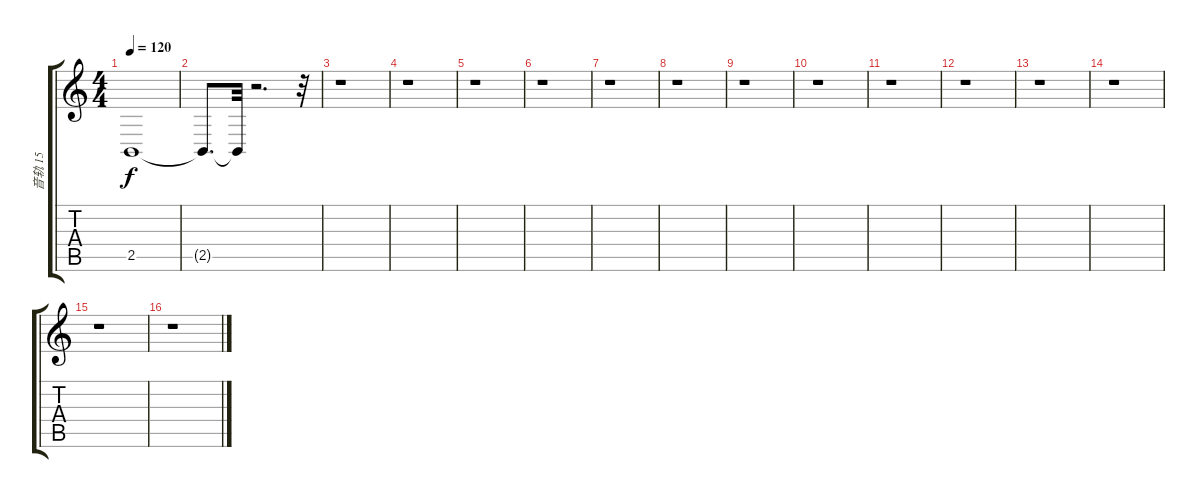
\track ("音轨 15" "音轨 15") {instrument fx5brightness}
\staff {score tabs}
\tuning (E4 B3 G3 D3 A2 E2) {hide}
\ts (4 4)
\tempo 120
\clef g2
\ks c
2.5{t}.1{dy f} |
2.5{t}.8{d} 2.5{t}.32 r.2{d} r.32 |
r.1 |
r.1 |
r.1 |
r.1 |
r.1 |
r.1 |
r.1 |
r.1 |
r.1 |
r.1 |
r.1 |
r.1 |
r.1 |
r.1
